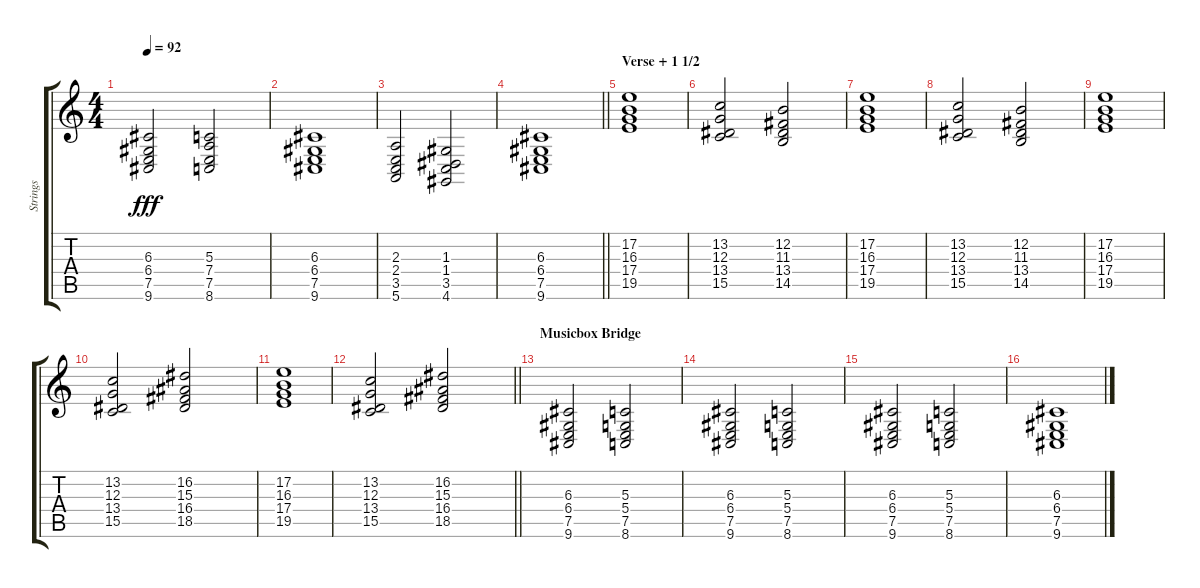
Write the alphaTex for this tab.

\track ("Strings" "Strings") {instrument stringensemble1}
\staff {score tabs}
\tuning (E4 B3 G3 D3 A2 E2) {hide}
\ts (4 4)
\tempo 92
\clef g2
\ks c
(6.3 6.4 7.5 9.6).2{dy fff} (5.3 7.4 7.5 8.6).2 |
(6.3 6.4 7.5 9.6).1 |
(2.3 2.4 3.5 5.6).2 (1.3 1.4 3.5 4.6).2 |
\barLineRight lightlight
(6.3 6.4 7.5 9.6).1 |
\section ("" "Verse + 1 1/2")
(17.2 16.3 17.4 19.5).1 |
(13.2 12.3 13.4 15.5).2 (12.2 11.3 13.4 14.5).2 |
(17.2 16.3 17.4 19.5).1 |
(13.2 12.3 13.4 15.5).2 (12.2 11.3 13.4 14.5).2 |
(17.2 16.3 17.4 19.5).1 |
(13.2 12.3 13.4 15.5).2 (16.2 15.3 16.4 18.5).2 |
(17.2 16.3 17.4 19.5).1 |
\barLineRight lightlight
(13.2 12.3 13.4 15.5).2 (16.2 15.3 16.4 18.5).2 |
\section ("" "Musicbox Bridge")
(6.3 6.4 7.5 9.6).2 (5.3 5.4 7.5 8.6).2 |
(6.3 6.4 7.5 9.6).2 (5.3 5.4 7.5 8.6).2 |
(6.3 6.4 7.5 9.6).2 (5.3 5.4 7.5 8.6).2 |
(6.3 6.4 7.5 9.6).1
